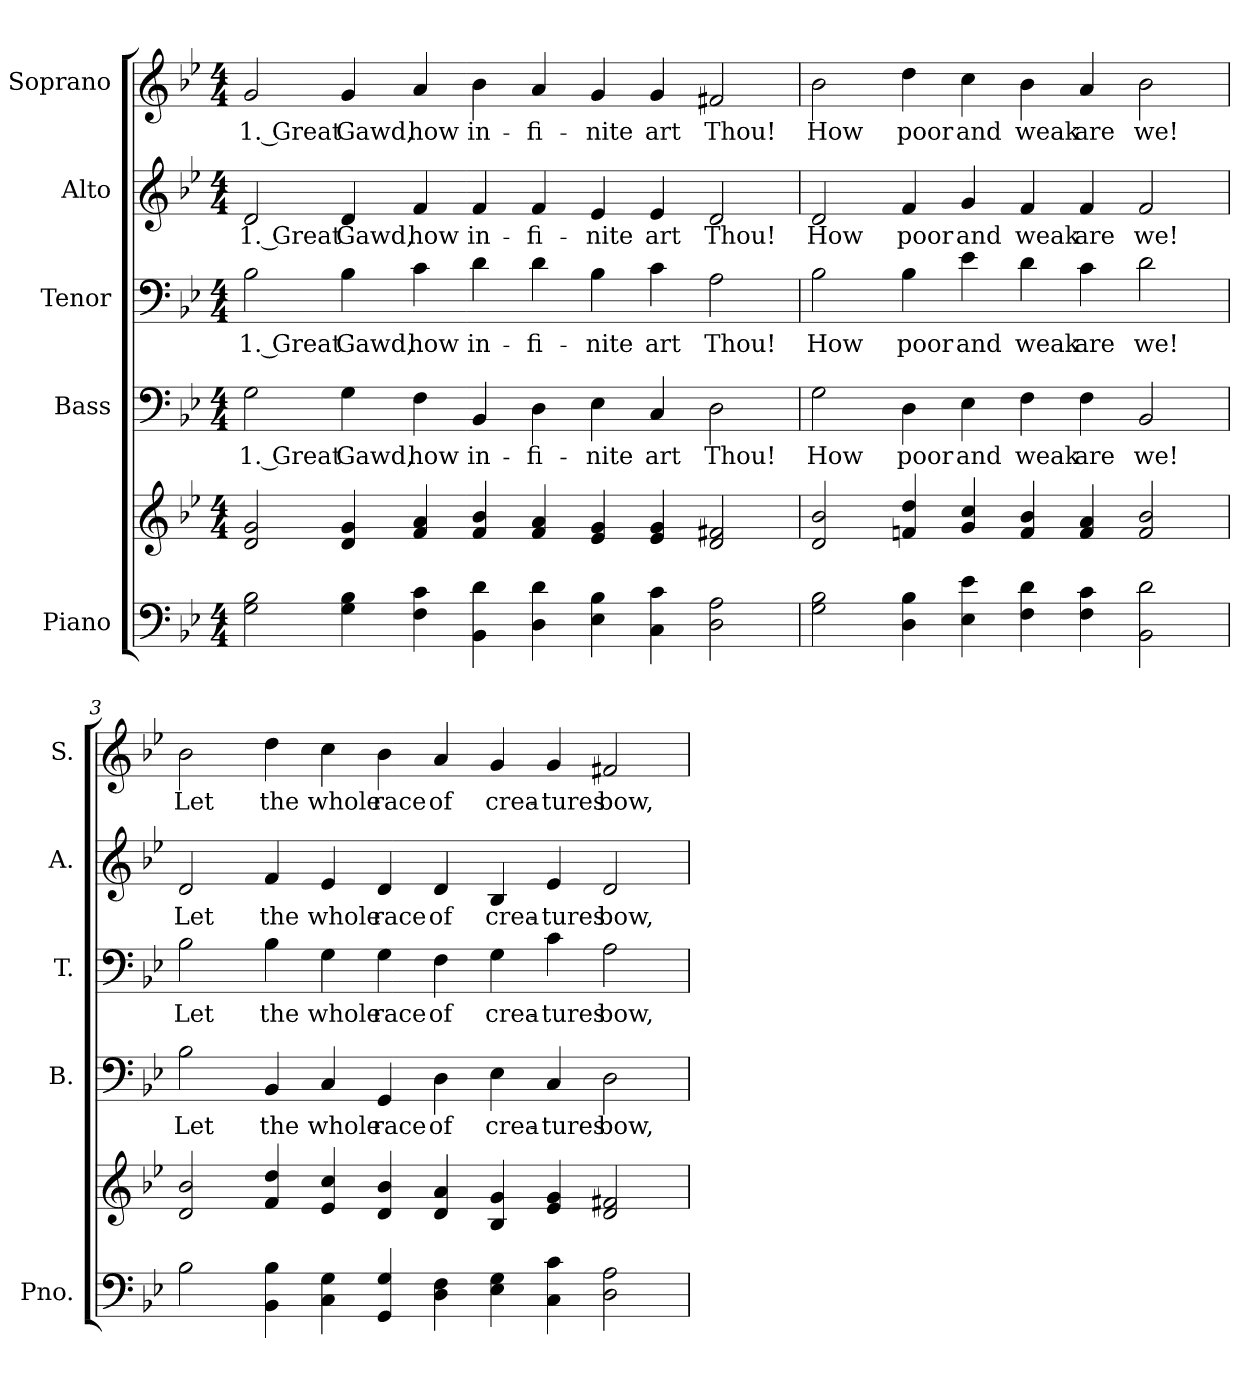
**kern	**kern	**kern	**text	**kern	**text	**kern	**text	**kern	**text
*part5	*part5	*part4	*part4	*part3	*part3	*part2	*part2	*part1	*part1
*staff6	*staff5	*staff4	*staff4	*staff3	*staff3	*staff2	*staff2	*staff1	*staff1
*I"Piano	*	*I"Bass	*	*I"Tenor	*	*I"Alto	*	*I"Soprano	*
*I'Pno.	*	*I'B.	*	*I'T.	*	*I'A.	*	*I'S.	*
!!LO:PB:g=z
*clefF4	*clefG2	*clefF4	*	*clefF4	*	*clefG2	*	*clefG2	*
*k[b-e-]	*k[b-e-]	*k[b-e-]	*	*k[b-e-]	*	*k[b-e-]	*	*k[b-e-]	*
*B-:	*B-:	*B-:	*	*B-:	*	*B-:	*	*B-:	*
*M4/4	*M4/4	*M4/4	*	*M4/4	*	*M4/4	*	*M4/4	*
*MM165	*MM165	*MM165	*	*MM165	*	*MM165	*	*MM165	*
=1	=1	=1	=1	=1	=1	=1	=1	=1	=1
!	!	!	!LO:LY:b:color=#000000	!	!	!	!	!	!
!	!	!	!	!	!LO:LY:b:color=#000000	!	!	!	!
!	!	!	!	!	!	!	!LO:LY:b:color=#000000	!	!
!	!	!	!	!	!	!	!	!	!LO:LY:b:color=#000000
2Gi\ 2B-i	2di/ 2gi	2Gi\	1. Great	2B-i\	1. Great	2di/	1. Great	2gi/	1. Great
!	!	!	!LO:LY:b:color=#000000	!	!	!	!	!	!
!	!	!	!	!	!LO:LY:b:color=#000000	!	!	!	!
!	!	!	!	!	!	!	!LO:LY:b:color=#000000	!	!
!	!	!	!	!	!	!	!	!	!LO:LY:b:color=#000000
4Gi\ 4B-i	4di/ 4gi	4Gi\	Gawd,	4B-i\	Gawd,	4di/	Gawd,	4gi/	Gawd,
!	!	!	!LO:LY:b:color=#000000	!	!	!	!	!	!
!	!	!	!	!	!LO:LY:b:color=#000000	!	!	!	!
!	!	!	!	!	!	!	!LO:LY:b:color=#000000	!	!
!	!	!	!	!	!	!	!	!	!LO:LY:b:color=#000000
4Fi\ 4ci	4fi/ 4ai	4Fi\	how	4ci\	how	4fi/	how	4ai/	how
!	!	!	!LO:LY:b:color=#000000	!	!	!	!	!	!
!	!	!	!	!	!LO:LY:b:color=#000000	!	!	!	!
!	!	!	!	!	!	!	!LO:LY:b:color=#000000	!	!
!	!	!	!	!	!	!	!	!	!LO:LY:b:color=#000000
4BB-i\ 4di	4fi/ 4b-i	4BB-i/	in-	4di\	in-	4fi/	in-	4b-i\	in-
!	!	!	!LO:LY:b:color=#000000	!	!	!	!	!	!
!	!	!	!	!	!LO:LY:b:color=#000000	!	!	!	!
!	!	!	!	!	!	!	!LO:LY:b:color=#000000	!	!
!	!	!	!	!	!	!	!	!	!LO:LY:b:color=#000000
4Di\ 4di	4fi/ 4ai	4Di\	-fi-	4di\	-fi-	4fi/	-fi-	4ai/	-fi-
!	!	!	!LO:LY:b:color=#000000	!	!	!	!	!	!
!	!	!	!	!	!LO:LY:b:color=#000000	!	!	!	!
!	!	!	!	!	!	!	!LO:LY:b:color=#000000	!	!
!	!	!	!	!	!	!	!	!	!LO:LY:b:color=#000000
4E-i\ 4B-i	4e-i/ 4gi	4E-i\	-nite	4B-i\	-nite	4e-i/	-nite	4gi/	-nite
!	!	!	!LO:LY:b:color=#000000	!	!	!	!	!	!
!	!	!	!	!	!LO:LY:b:color=#000000	!	!	!	!
!	!	!	!	!	!	!	!LO:LY:b:color=#000000	!	!
!	!	!	!	!	!	!	!	!	!LO:LY:b:color=#000000
4Ci\ 4ci	4e-i/ 4gi	4Ci/	art	4ci\	art	4e-i/	art	4gi/	art
!	!	!	!LO:LY:b:color=#000000	!	!	!	!	!	!
!	!	!	!	!	!LO:LY:b:color=#000000	!	!	!	!
!	!	!	!	!	!	!	!LO:LY:b:color=#000000	!	!
!	!	!	!	!	!	!	!	!	!LO:LY:b:color=#000000
2Di\ 2Ai	2di/ 2f#Xi	2Di\	Thou!	2Ai\	Thou!	2di/	Thou!	2f#Xi/	Thou!
!!LO:PB:g=z
=2	=2	=2	=2	=2	=2	=2	=2	=2	=2
!	!	!	!LO:LY:b:color=#000000	!	!	!	!	!	!
!	!	!	!	!	!LO:LY:b:color=#000000	!	!	!	!
!	!	!	!	!	!	!	!LO:LY:b:color=#000000	!	!
!	!	!	!	!	!	!	!	!	!LO:LY:b:color=#000000
2Gi\ 2B-i	2di/ 2b-i	2Gi\	How	2B-i\	How	2di/	How	2b-i\	How
!	!	!	!LO:LY:b:color=#000000	!	!	!	!	!	!
!	!	!	!	!	!LO:LY:b:color=#000000	!	!	!	!
!	!	!	!	!	!	!	!LO:LY:b:color=#000000	!	!
!	!	!	!	!	!	!	!	!	!LO:LY:b:color=#000000
4Di\ 4B-i	4fni/ 4ddi	4Di\	poor	4B-i\	poor	4fi/	poor	4ddi\	poor
!	!	!	!LO:LY:b:color=#000000	!	!	!	!	!	!
!	!	!	!	!	!LO:LY:b:color=#000000	!	!	!	!
!	!	!	!	!	!	!	!LO:LY:b:color=#000000	!	!
!	!	!	!	!	!	!	!	!	!LO:LY:b:color=#000000
4E-i\ 4e-i	4gi/ 4cci	4E-i\	and	4e-i\	and	4gi/	and	4cci\	and
!	!	!	!LO:LY:b:color=#000000	!	!	!	!	!	!
!	!	!	!	!	!LO:LY:b:color=#000000	!	!	!	!
!	!	!	!	!	!	!	!LO:LY:b:color=#000000	!	!
!	!	!	!	!	!	!	!	!	!LO:LY:b:color=#000000
4Fi\ 4di	4fi/ 4b-i	4Fi\	weak	4di\	weak	4fi/	weak	4b-i\	weak
!	!	!	!LO:LY:b:color=#000000	!	!	!	!	!	!
!	!	!	!	!	!LO:LY:b:color=#000000	!	!	!	!
!	!	!	!	!	!	!	!LO:LY:b:color=#000000	!	!
!	!	!	!	!	!	!	!	!	!LO:LY:b:color=#000000
4Fi\ 4ci	4fi/ 4ai	4Fi\	are	4ci\	are	4fi/	are	4ai/	are
!	!	!	!LO:LY:b:color=#000000	!	!	!	!	!	!
!	!	!	!	!	!LO:LY:b:color=#000000	!	!	!	!
!	!	!	!	!	!	!	!LO:LY:b:color=#000000	!	!
!	!	!	!	!	!	!	!	!	!LO:LY:b:color=#000000
2BB-i\ 2di	2fi/ 2b-i	2BB-i/	we!	2di\	we!	2fi/	we!	2b-i\	we!
!!LO:PB:g=z
=3	=3	=3	=3	=3	=3	=3	=3	=3	=3
!	!	!	!LO:LY:b:color=#000000	!	!	!	!	!	!
!	!	!	!	!	!LO:LY:b:color=#000000	!	!	!	!
!	!	!	!	!	!	!	!LO:LY:b:color=#000000	!	!
!	!	!	!	!	!	!	!	!	!LO:LY:b:color=#000000
2B-i\	2di/ 2b-i	2B-i\	Let	2B-i\	Let	2di/	Let	2b-i\	Let
!	!	!	!LO:LY:b:color=#000000	!	!	!	!	!	!
!	!	!	!	!	!LO:LY:b:color=#000000	!	!	!	!
!	!	!	!	!	!	!	!LO:LY:b:color=#000000	!	!
!	!	!	!	!	!	!	!	!	!LO:LY:b:color=#000000
4BB-i\ 4B-i	4fi/ 4ddi	4BB-i/	the	4B-i\	the	4fi/	the	4ddi\	the
!	!	!	!LO:LY:b:color=#000000	!	!	!	!	!	!
!	!	!	!	!	!LO:LY:b:color=#000000	!	!	!	!
!	!	!	!	!	!	!	!LO:LY:b:color=#000000	!	!
!	!	!	!	!	!	!	!	!	!LO:LY:b:color=#000000
4Ci\ 4Gi	4e-i/ 4cci	4Ci/	whole	4Gi\	whole	4e-i/	whole	4cci\	whole
!	!	!	!LO:LY:b:color=#000000	!	!	!	!	!	!
!	!	!	!	!	!LO:LY:b:color=#000000	!	!	!	!
!	!	!	!	!	!	!	!LO:LY:b:color=#000000	!	!
!	!	!	!	!	!	!	!	!	!LO:LY:b:color=#000000
4GGi/ 4Gi	4di/ 4b-i	4GGi/	race	4Gi\	race	4di/	race	4b-i\	race
!	!	!	!LO:LY:b:color=#000000	!	!	!	!	!	!
!	!	!	!	!	!LO:LY:b:color=#000000	!	!	!	!
!	!	!	!	!	!	!	!LO:LY:b:color=#000000	!	!
!	!	!	!	!	!	!	!	!	!LO:LY:b:color=#000000
4Di\ 4Fi	4di/ 4ai	4Di\	of	4Fi\	of	4di/	of	4ai/	of
!	!	!	!LO:LY:b:color=#000000	!	!	!	!	!	!
!	!	!	!	!	!LO:LY:b:color=#000000	!	!	!	!
!	!	!	!	!	!	!	!LO:LY:b:color=#000000	!	!
!	!	!	!	!	!	!	!	!	!LO:LY:b:color=#000000
4E-i\ 4Gi	4B-i/ 4gi	4E-i\	crea-	4Gi\	crea-	4B-i/	crea-	4gi/	crea-
!	!	!	!LO:LY:b:color=#000000	!	!	!	!	!	!
!	!	!	!	!	!LO:LY:b:color=#000000	!	!	!	!
!	!	!	!	!	!	!	!LO:LY:b:color=#000000	!	!
!	!	!	!	!	!	!	!	!	!LO:LY:b:color=#000000
4Ci\ 4ci	4e-i/ 4gi	4Ci/	-tures	4ci\	-tures	4e-i/	-tures	4gi/	-tures
!	!	!	!LO:LY:b:color=#000000	!	!	!	!	!	!
!	!	!	!	!	!LO:LY:b:color=#000000	!	!	!	!
!	!	!	!	!	!	!	!LO:LY:b:color=#000000	!	!
!	!	!	!	!	!	!	!	!	!LO:LY:b:color=#000000
2Di\ 2Ai	2di/ 2f#Xi	2Di\	bow,	2Ai\	bow,	2di/	bow,	2f#Xi/	bow,
=	=	=	=	=	=	=	=	=	=
*-	*-	*-	*-	*-	*-	*-	*-	*-	*-
